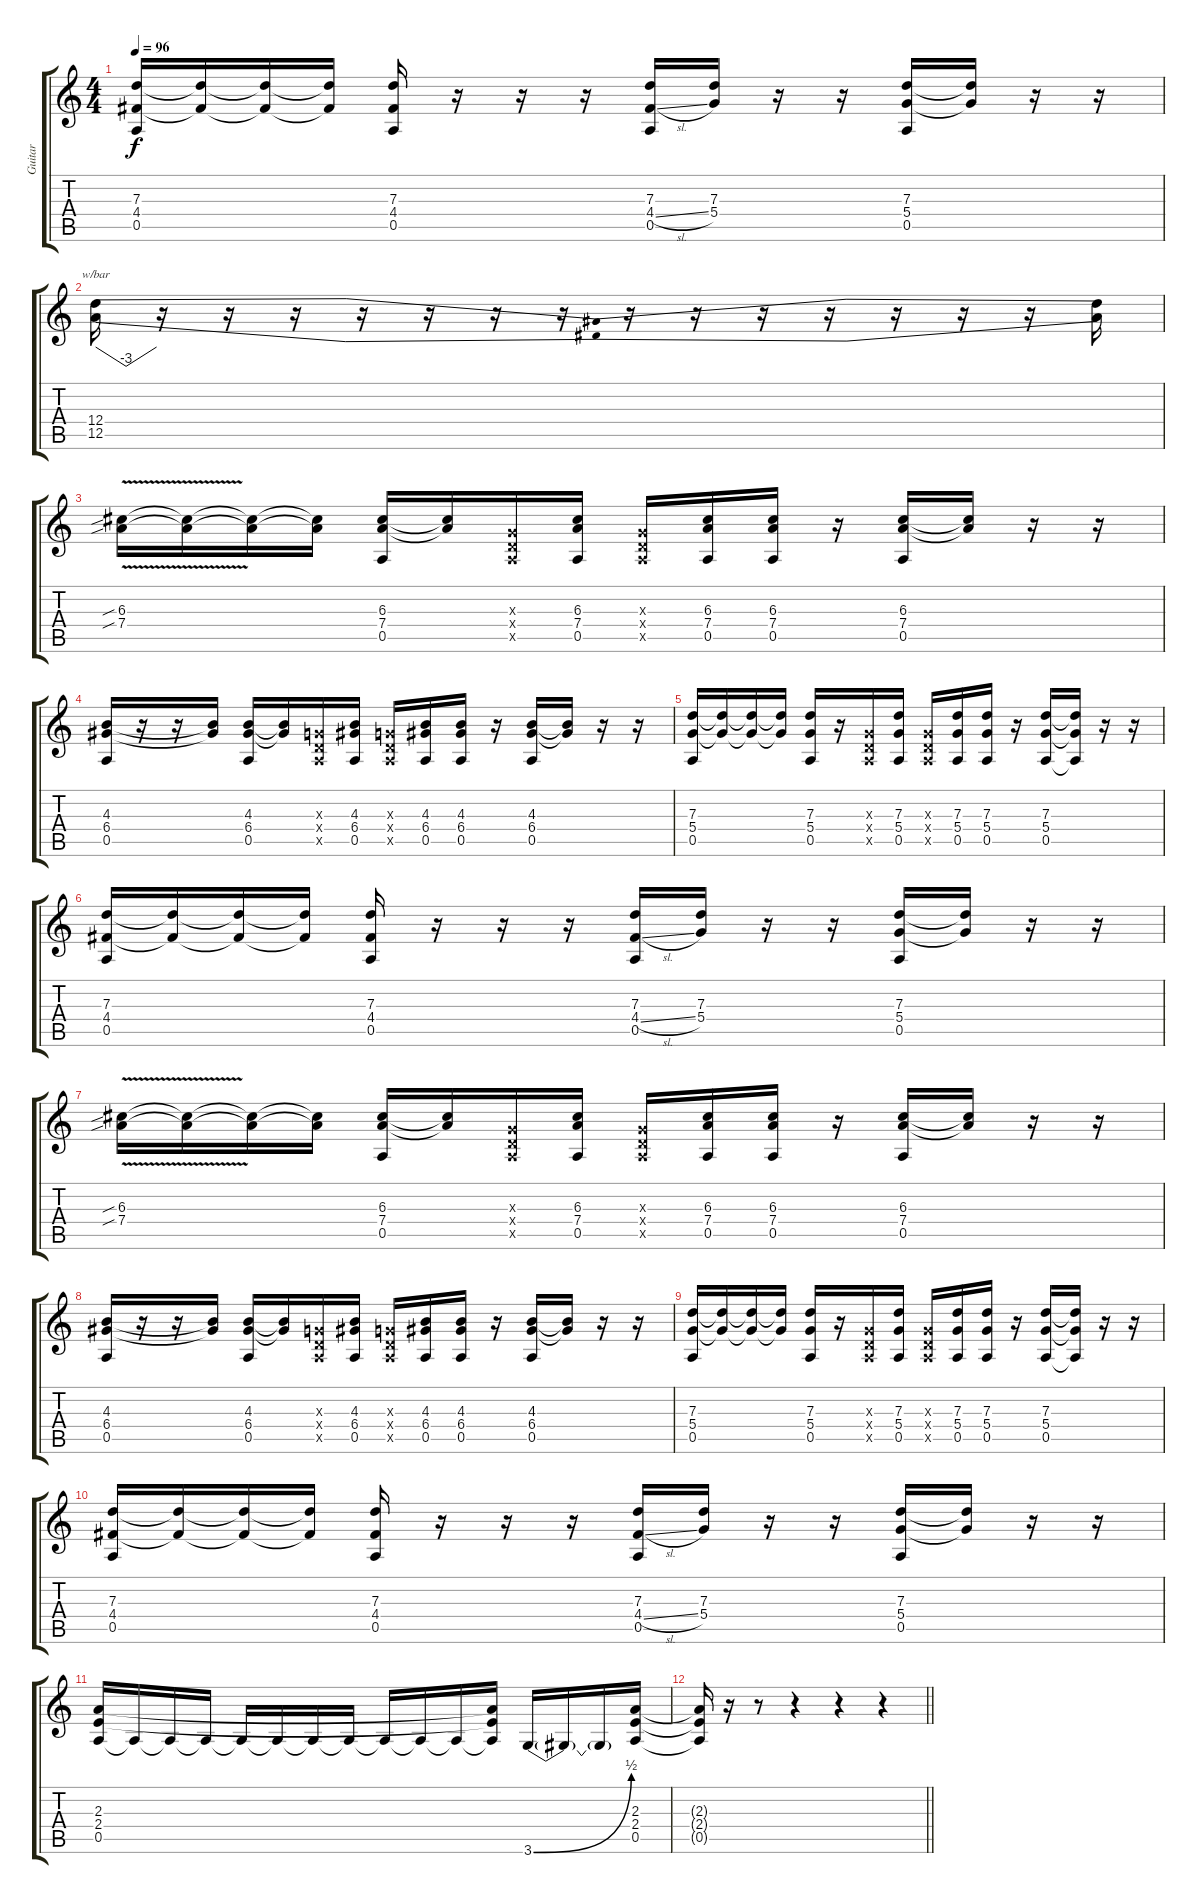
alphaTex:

\track ("Guitar" "Guitar") {instrument overdrivenguitar}
\staff {score tabs}
\tuning (E4 B3 G3 D3 A2 E2) {hide}
\ts (4 4)
\tempo 96
\clef g2
\ks c
(7.3 4.4 0.5).16{dy f} (7.3{t} 4.4{t}).16 (7.3{t} 4.4{t}).16 (7.3{t} 4.4{t}).16 (7.3 4.4 0.5).16 r.16 r.16 r.16 (7.3 4.4{sl} 0.5).16 (7.3 5.4).16 r.16 r.16 (7.3 5.4 0.5).16 (7.3{t} 5.4{t}).16 r.16 r.16 |
(12.4 12.5).16{tbe (dip default 0 0 30 -12 60 0)} r.16 r.16 r.16 r.16 r.16 r.16 r.16 r.16 r.16 r.16 r.16 r.16 r.16 r.16 (12.4{t} 12.5{t}).16 |
(6.3{v sib} 7.4{v sib}).16 (6.3{t} 7.4{t}).16 (6.3{t} 7.4{t}).16 (6.3{t} 7.4{t}).16 (6.3 7.4 0.5).16 (6.3{t} 7.4{t}).16 (0.3{x} 0.4{x} 0.5{x}).16 (6.3 7.4 0.5).16 (0.3{x} 0.4{x} 0.5{x}).16 (6.3 7.4 0.5).16 (6.3 7.4 0.5).16 r.16 (6.3 7.4 0.5).16 (6.3{t} 7.4{t}).16 r.16 r.16 |
(4.3 6.4 0.5).16 r.16 r.16 (4.3{t} 6.4{t}).16 (4.3 6.4 0.5).16 (4.3{t} 6.4{t}).16 (0.3{x} 0.4{x} 0.5{x}).16 (4.3 6.4 0.5).16 (0.3{x} 0.4{x} 0.5{x}).16 (4.3 6.4 0.5).16 (4.3 6.4 0.5).16 r.16 (4.3 6.4 0.5).16 (4.3{t} 6.4{t}).16 r.16 r.16 |
(7.3 5.4 0.5).16 (7.3{t} 5.4{t}).16 (7.3{t} 5.4{t}).16 (7.3{t} 5.4{t}).16 (7.3 5.4 0.5).16 r.16 (0.3{x} 0.4{x} 0.5{x}).16 (7.3 5.4 0.5).16 (0.3{x} 0.4{x} 0.5{x}).16 (7.3 5.4 0.5).16 (7.3 5.4 0.5).16 r.16 (7.3 5.4 0.5).16 (7.3{t} 5.4{t} 0.5{t}).16 r.16 r.16 |
(7.3 4.4 0.5).16 (7.3{t} 4.4{t}).16 (7.3{t} 4.4{t}).16 (7.3{t} 4.4{t}).16 (7.3 4.4 0.5).16 r.16 r.16 r.16 (7.3 4.4{sl} 0.5).16 (7.3 5.4).16 r.16 r.16 (7.3 5.4 0.5).16 (7.3{t} 5.4{t}).16 r.16 r.16 |
(6.3{v sib} 7.4{v sib}).16 (6.3{t} 7.4{t}).16 (6.3{t} 7.4{t}).16 (6.3{t} 7.4{t}).16 (6.3 7.4 0.5).16 (6.3{t} 7.4{t}).16 (0.3{x} 0.4{x} 0.5{x}).16 (6.3 7.4 0.5).16 (0.3{x} 0.4{x} 0.5{x}).16 (6.3 7.4 0.5).16 (6.3 7.4 0.5).16 r.16 (6.3 7.4 0.5).16 (6.3{t} 7.4{t}).16 r.16 r.16 |
(4.3 6.4 0.5).16 r.16 r.16 (4.3{t} 6.4{t}).16 (4.3 6.4 0.5).16 (4.3{t} 6.4{t}).16 (0.3{x} 0.4{x} 0.5{x}).16 (4.3 6.4 0.5).16 (0.3{x} 0.4{x} 0.5{x}).16 (4.3 6.4 0.5).16 (4.3 6.4 0.5).16 r.16 (4.3 6.4 0.5).16 (4.3{t} 6.4{t}).16 r.16 r.16 |
(7.3 5.4 0.5).16 (7.3{t} 5.4{t}).16 (7.3{t} 5.4{t}).16 (7.3{t} 5.4{t}).16 (7.3 5.4 0.5).16 r.16 (0.3{x} 0.4{x} 0.5{x}).16 (7.3 5.4 0.5).16 (0.3{x} 0.4{x} 0.5{x}).16 (7.3 5.4 0.5).16 (7.3 5.4 0.5).16 r.16 (7.3 5.4 0.5).16 (7.3{t} 5.4{t} 0.5{t}).16 r.16 r.16 |
(7.3 4.4 0.5).16 (7.3{t} 4.4{t}).16 (7.3{t} 4.4{t}).16 (7.3{t} 4.4{t}).16 (7.3 4.4 0.5).16 r.16 r.16 r.16 (7.3 4.4{sl} 0.5).16 (7.3 5.4).16 r.16 r.16 (7.3 5.4 0.5).16 (7.3{t} 5.4{t}).16 r.16 r.16 |
(2.3 2.4 0.5).16 0.5{t}.16 0.5{t}.16 0.5{t}.16 0.5{t}.16 0.5{t}.16 0.5{t}.16 0.5{t}.16 0.5{t}.16 0.5{t}.16 0.5{t}.16 (2.3{t} 2.4{t} 0.5{t}).16 3.6{be (bend 0 0 60 2)}.16 3.6{t}.16 3.6{t}.16 (2.3 2.4 0.5).16 |
\barLineRight lightlight
(2.3{t} 2.4{t} 0.5{t}).16 r.16 r.8 r.4 r.4 r.4
